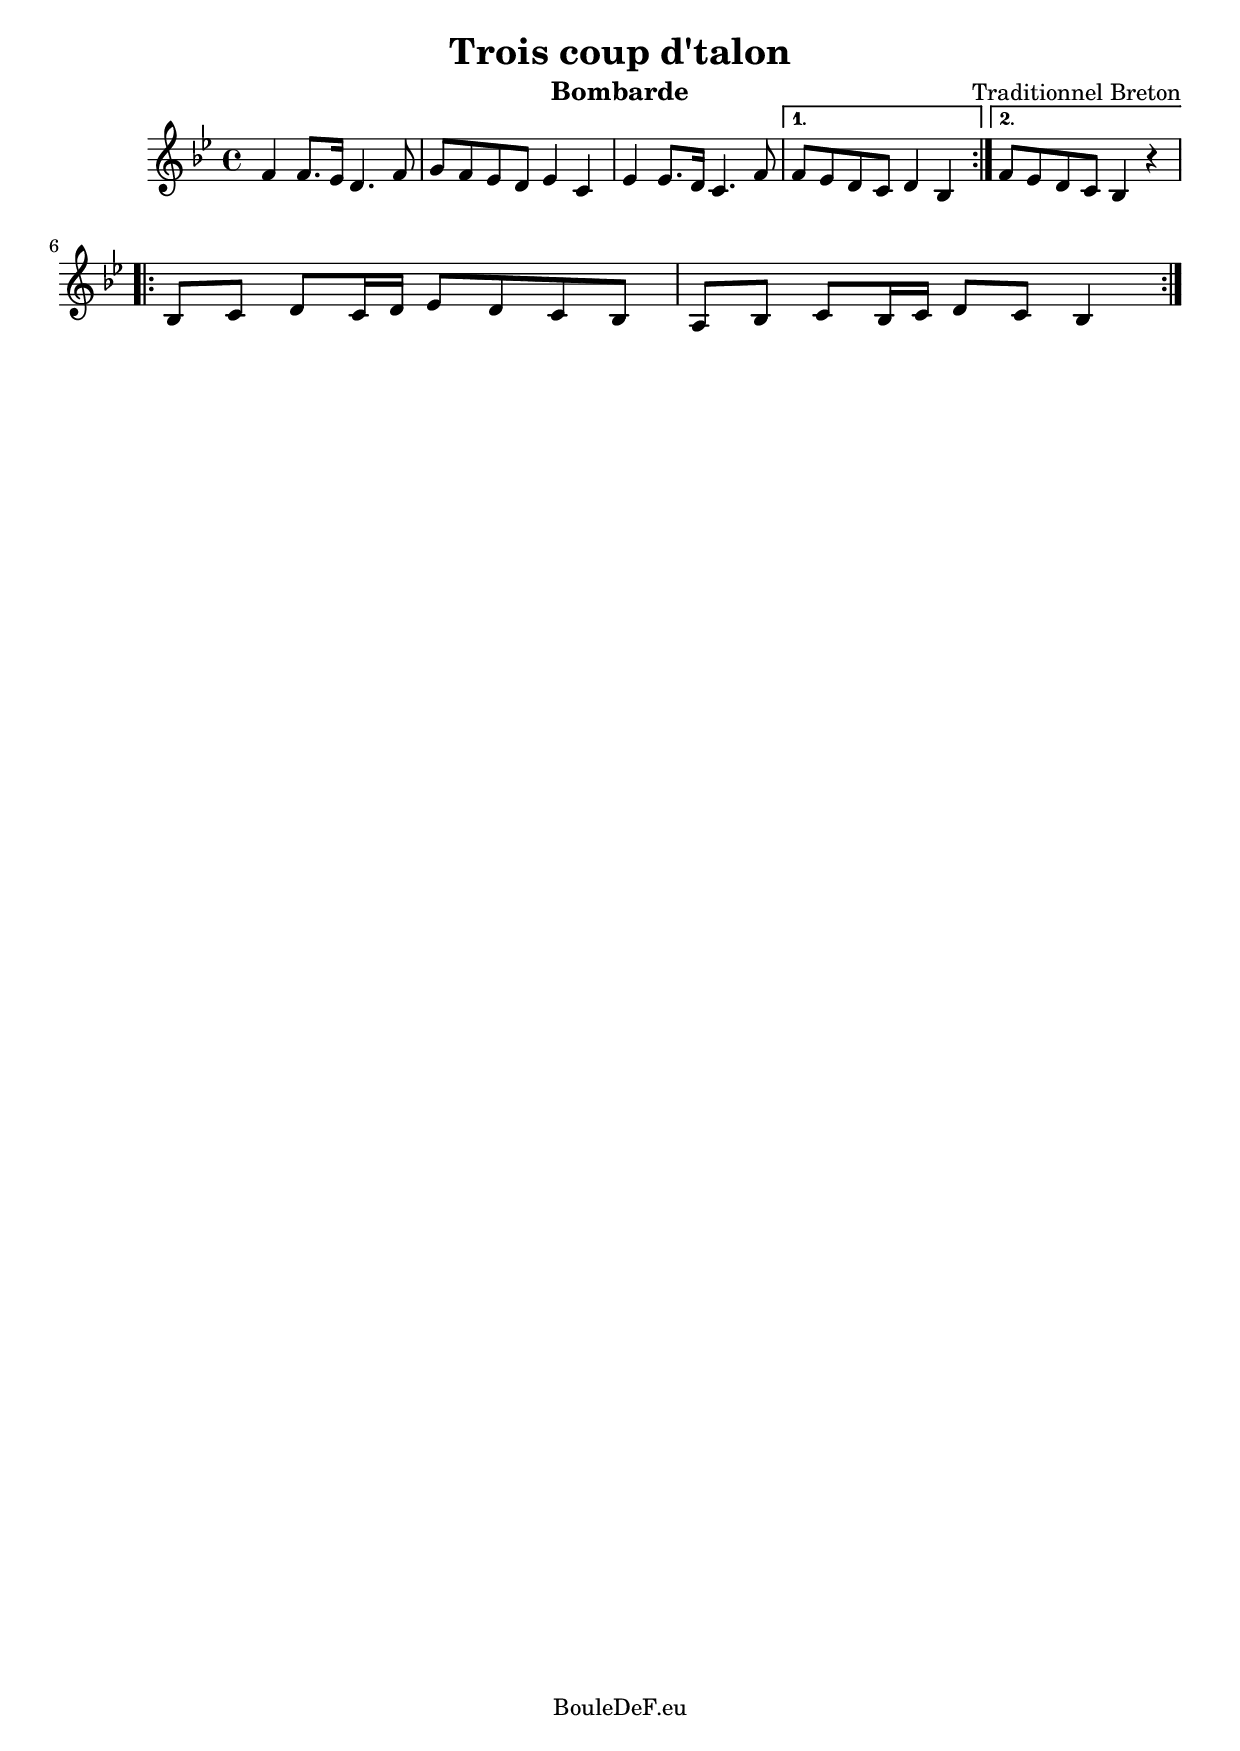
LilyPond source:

\version "2.16.0"
\include "italiano.ly"

\header {
	title = "Trois coup d'talon"
	composer = "Traditionnel Breton"
	instrument = "Bombarde"
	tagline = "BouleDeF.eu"
}

\score {
	\new Staff \relative sib {
		\clef "treble"
		\key sib \major
		\time 4/4

		\repeat volta 2 {
			fa'4 fa8. mib16 re4. fa8
			| sol8 fa mib re mib4 do
			| mib4 mib8. re16 do4. fa8
		}
		\alternative {
			{| fa8 mib re do re4 sib}
			{| fa'8 mib re do sib4 r}
		}
		\break
		\repeat volta 2 {
			| sib8 do re do16 re mib8 re do sib
			| la8 sib do sib16 do re8 do sib4
		}
	}
}

